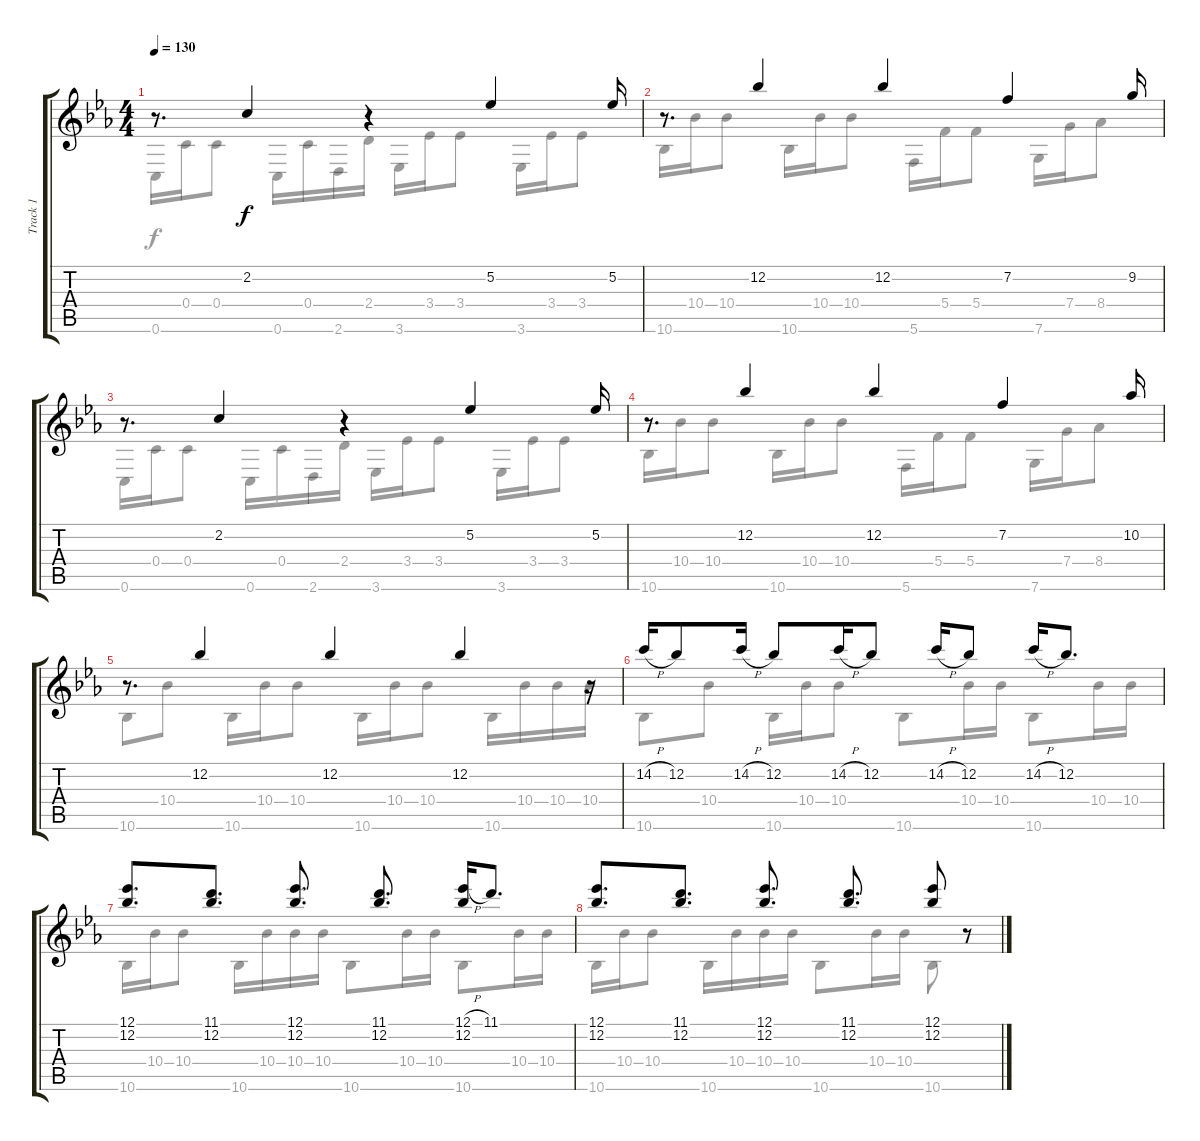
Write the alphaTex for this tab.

\track ("Track 1" "Track 1") {instrument acousticguitarsteel}
\staff {score tabs}
\tuning (Eb4 Bb3 G3 C3 G2 C2) {hide}
\voice
\ts (4 4)
\tempo 130
\clef g2
\ks cminor
r.8{d dy f} 2.2.4 r.4 5.2.4 5.2.16 |
r.8{d} 12.2.4 12.2.4 7.2.4 9.2.16 |
r.8{d} 2.2.4 r.4 5.2.4 5.2.16 |
r.8{d} 12.2.4 12.2.4 7.2.4 10.2.16 |
r.8{d} 12.2.4 12.2.4 12.2.4 r.16 |
14.2{h}.16 12.2.8 14.2{h}.16 12.2.8 14.2{h}.16 12.2.8 14.2{h}.16 12.2.8 14.2{h}.16 12.2.8{d} |
(12.1 12.2).8{d} (11.1 12.2).8{d} (12.1 12.2).8{d} (11.1 12.2).8{d} (12.1{h} 12.2).16 11.1.8{d} |
(12.1 12.2).8{d} (11.1 12.2).8{d} (12.1 12.2).8{d} (11.1 12.2).8{d} (12.1 12.2).8 r.8
\voice
\clef g2
\ottava regular
\simile none
\ks cminor
0.6.16{dy f} 0.4.16 0.4.8 0.6.16 0.4.16 2.6.16 2.4.16 3.6.16 3.4.16 3.4.8 3.6.16 3.4.16 3.4.8 |
10.6.16 10.4.16 10.4.8 10.6.16 10.4.16 10.4.8 5.6.16 5.4.16 5.4.8 7.6.16 7.4.16 8.4.8 |
0.6.16 0.4.16 0.4.8 0.6.16 0.4.16 2.6.16 2.4.16 3.6.16 3.4.16 3.4.8 3.6.16 3.4.16 3.4.8 |
10.6.16 10.4.16 10.4.8 10.6.16 10.4.16 10.4.8 5.6.16 5.4.16 5.4.8 7.6.16 7.4.16 8.4.8 |
10.6.8 10.4.8 10.6.16 10.4.16 10.4.8 10.6.16 10.4.16 10.4.8 10.6.16 10.4.16 10.4.16 10.4.16 |
10.6.8 10.4.8 10.6.16 10.4.16 10.4.8 10.6.8 10.4.16 10.4.16 10.6.8 10.4.16 10.4.16 |
10.6.16 10.4.16 10.4.8 10.6.16 10.4.16 10.4.16 10.4.16 10.6.8 10.4.16 10.4.16 10.6.8 10.4.16 10.4.16 |
10.6.16 10.4.16 10.4.8 10.6.16 10.4.16 10.4.16 10.4.16 10.6.8 10.4.16 10.4.16 10.6.8 r.8
